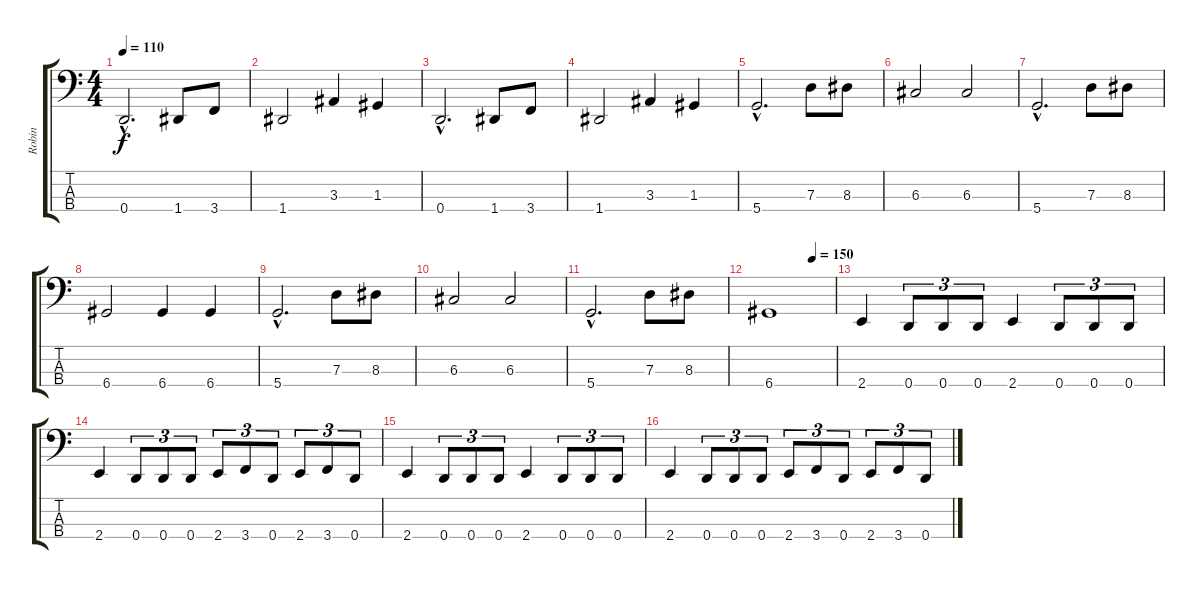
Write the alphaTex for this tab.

\track ("Robin" "Robin") {instrument electricbasspick}
\staff {score tabs}
\tuning (F2 C2 G1 D1) {hide}
\ts (4 4)
\tempo 110
\clef f4
\ks c
0.4{hac}.2{d dy f} 1.4.8 3.4.8 |
1.4.2 3.3.4 1.3.4 |
0.4{hac}.2{d} 1.4.8 3.4.8 |
1.4.2 3.3.4 1.3.4 |
5.4{hac}.2{d} 7.3.8 8.3.8 |
6.3.2 6.3.2 |
5.4{hac}.2{d} 7.3.8 8.3.8 |
6.4.2 6.4.4 6.4.4 |
5.4{hac}.2{d} 7.3.8 8.3.8 |
6.3.2 6.3.2 |
5.4{hac}.2{d} 7.3.8 8.3.8 |
\tempo (150 0.6666666666666666)
6.4.1 |
2.4.4 0.4.8{tu (3 2)} 0.4.8{tu (3 2)} 0.4.8{tu (3 2)} 2.4.4 0.4.8{tu (3 2)} 0.4.8{tu (3 2)} 0.4.8{tu (3 2)} |
2.4.4 0.4.8{tu (3 2)} 0.4.8{tu (3 2)} 0.4.8{tu (3 2)} 2.4.8{tu (3 2)} 3.4.8{tu (3 2)} 0.4.8{tu (3 2)} 2.4.8{tu (3 2)} 3.4.8{tu (3 2)} 0.4.8{tu (3 2)} |
2.4.4 0.4.8{tu (3 2)} 0.4.8{tu (3 2)} 0.4.8{tu (3 2)} 2.4.4 0.4.8{tu (3 2)} 0.4.8{tu (3 2)} 0.4.8{tu (3 2)} |
2.4.4 0.4.8{tu (3 2)} 0.4.8{tu (3 2)} 0.4.8{tu (3 2)} 2.4.8{tu (3 2)} 3.4.8{tu (3 2)} 0.4.8{tu (3 2)} 2.4.8{tu (3 2)} 3.4.8{tu (3 2)} 0.4.8{tu (3 2)}
